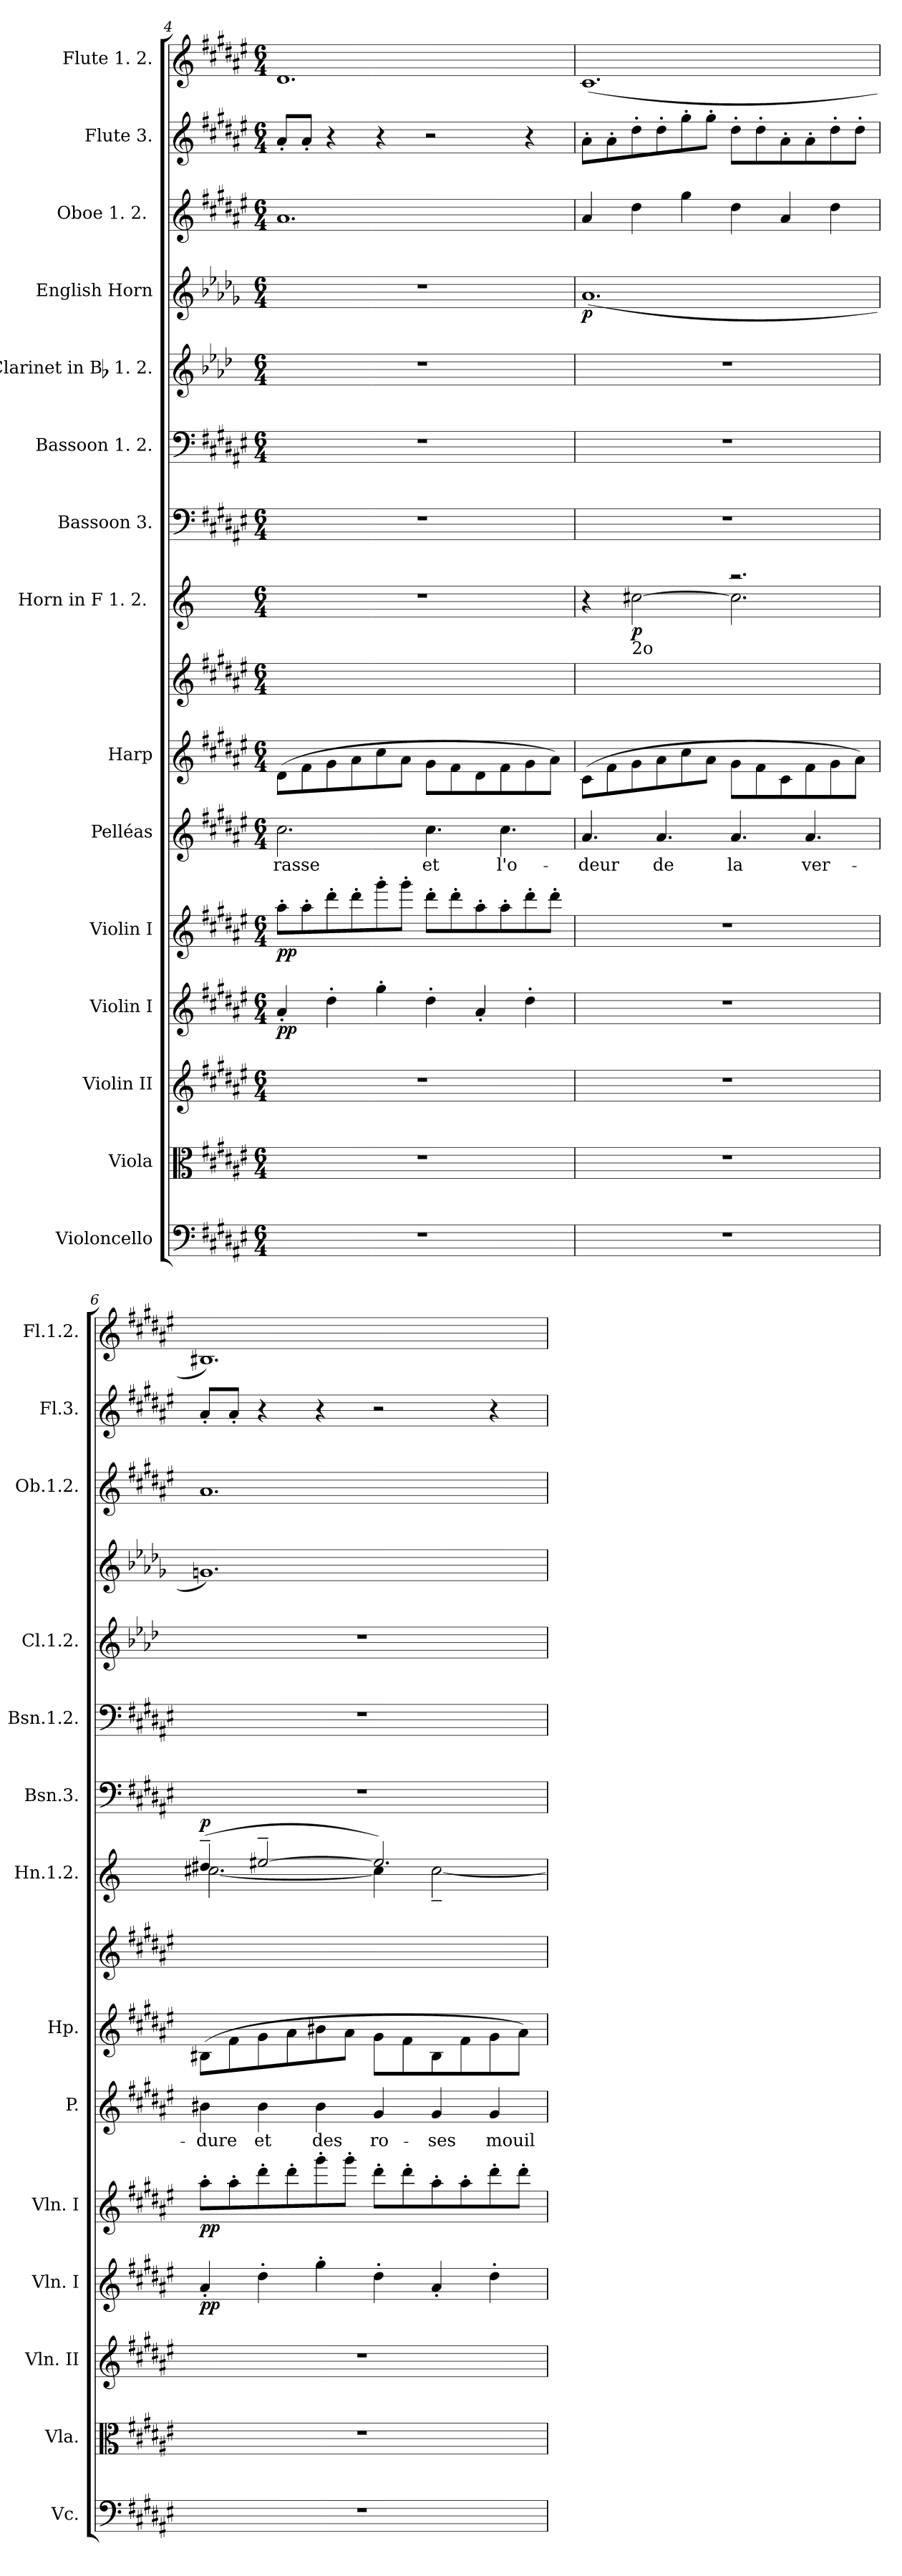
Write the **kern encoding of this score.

**kern	**kern	**kern	**kern	**dynam	**kern	**dynam	**kern	**text	**kern	**kern	**kern	**dynam	**kern	**kern	**kern	**kern	**dynam	**kern	**kern	**kern
*part15	*part14	*part13	*part12	*part12	*part11	*part11	*part10	*part10	*part9	*part9	*part8	*part8	*part7	*part6	*part5	*part4	*part4	*part3	*part2	*part1
*staff16	*staff15	*staff14	*staff13	*staff13	*staff12	*staff12	*staff11	*staff11	*staff10	*staff9	*staff8	*staff8	*staff7	*staff6	*staff5	*staff4	*staff4	*staff3	*staff2	*staff1
*I"Violoncello	*I"Viola	*I"Violin II	*I"Violin I	*	*I"Violin I	*	*I"Pelléas	*	*I"Harp	*	*I"Horn in F 1. 2. 	*	*I"Bassoon 3.	*I"Bassoon 1. 2.	*I"Clarinet in Bb 1. 2.	*I"English Horn	*	*I"Oboe 1. 2. 	*I"Flute 3.	*I"Flute 1. 2.
*I'Vc.	*I'Vla.	*I'Vln. II	*I'Vln. I	*	*I'Vln. I	*	*I'P.	*	*I'Hp.	*	*I'Hn.1.2.	*	*I'Bsn.3.	*I'Bsn.1.2.	*I'Cl.1.2.	*	*	*I'Ob.1.2.	*I'Fl.3.	*I'Fl.1.2.
*clefF4	*clefC3	*clefG2	*clefG2	*	*clefG2	*	*clefG2	*	*clefG2	*clefG2	*clefG2	*	*clefF4	*clefF4	*clefG2	*clefG2	*	*clefG2	*clefG2	*clefG2
*	*	*	*	*	*	*	*ITrd7c12	*	*	*	*ITrd4c7	*	*	*	*ITrd1c2	*ITrd4c7	*	*	*	*
*k[f#c#g#d#a#e#]	*k[f#c#g#d#a#e#]	*k[f#c#g#d#a#e#]	*k[f#c#g#d#a#e#]	*	*k[f#c#g#d#a#e#]	*	*k[f#c#g#d#a#e#]	*	*k[f#c#g#d#a#e#]	*k[f#c#g#d#a#e#]	*k[b-]	*	*k[f#c#g#d#a#e#]	*k[f#c#g#d#a#e#]	*k[b-e-a-d-g-c-]	*k[b-e-a-d-g-c-]	*	*k[f#c#g#d#a#e#]	*k[f#c#g#d#a#e#]	*k[f#c#g#d#a#e#]
*F#:	*F#:	*F#:	*F#:	*	*F#:	*	*F#:	*	*F#:	*F#:	*F:	*	*F#:	*F#:	*G-:	*G-:	*	*F#:	*F#:	*F#:
*M6/4	*M6/4	*M6/4	*M6/4	*	*M6/4	*	*M6/4	*	*M6/4	*M6/4	*M6/4	*	*M6/4	*M6/4	*M6/4	*M6/4	*	*M6/4	*M6/4	*M6/4
=4	=4	=4	=4	=4	=4	=4	=4	=4	=4	=4	=4	=4	=4	=4	=4	=4	=4	=4	=4	=4
1.r	1.r	1.r	4a#'	pp	8aa#'L	pp	2.c#	-rasse	(8d#/L	1.ryy	1.r	.	1.r	1.r	1.r	1.r	.	1.a#	8a#'L	1.d#
.	.	.	.	.	8aa#'	.	.	.	8f#	.	.	.	.	.	.	.	.	.	8a#'J	.
.	.	.	4dd#'	.	8ddd#'	.	.	.	8g#\	.	.	.	.	.	.	.	.	.	4r	.
.	.	.	.	.	8ddd#'	.	.	.	8a#\	.	.	.	.	.	.	.	.	.	.	.
.	.	.	4gg#'	.	8ggg#'	.	.	.	8cc#\	.	.	.	.	.	.	.	.	.	4r	.
.	.	.	.	.	8ggg#'J	.	.	.	8a#\J	.	.	.	.	.	.	.	.	.	.	.
.	.	.	4dd#'	.	8ddd#'L	.	4.c#	et	8g#/L	.	.	.	.	.	.	.	.	.	2r	.
.	.	.	.	.	8ddd#'	.	.	.	8f#\	.	.	.	.	.	.	.	.	.	.	.
.	.	.	4a#'	.	8aa#'	.	.	.	8d#	.	.	.	.	.	.	.	.	.	.	.
.	.	.	.	.	8aa#'	.	4.c#	l'o-	8f#\	.	.	.	.	.	.	.	.	.	.	.
.	.	.	4dd#'	.	8ddd#'	.	.	.	8g#\	.	.	.	.	.	.	.	.	.	4r	.
.	.	.	.	.	8ddd#'J	.	.	.	8a#\J)	.	.	.	.	.	.	.	.	.	.	.
=5	=5	=5	=5	=5	=5	=5	=5	=5	=5	=5	=5	=5	=5	=5	=5	=5	=5	=5	=5	=5
*	*	*	*	*	*	*	*	*	*	*	*^	*	*	*	*	*	*	*	*	*
1.r	1.r	1.r	1.r	.	1.r	.	4.A#	-deur	(8c#/L	1.ryy	4ryy	4r	.	1.r	1.r	1.r	(1.d-	p	4a#	8a#'L	(1.c#
.	.	.	.	.	.	.	.	.	8f#	.	.	.	.	.	.	.	.	.	.	8a#'	.
!	!	!	!	!	!	!	!	!	!	!	!LO:TX:b:t=2o	!	!	!	!	!	!	!	!	!	!
.	.	.	.	.	.	.	.	.	8g#\	.	4ryy	[2f#X	p	.	.	.	.	.	4dd#	8dd#'	.
.	.	.	.	.	.	.	4.A#	de	8a#\	.	.	.	.	.	.	.	.	.	.	8dd#'	.
.	.	.	.	.	.	.	.	.	8cc#\	.	4ryy	.	.	.	.	.	.	.	4gg#	8gg#'	.
.	.	.	.	.	.	.	.	.	8a#\J	.	.	.	.	.	.	.	.	.	.	8gg#'J	.
.	.	.	.	.	.	.	4.A#	la	8g#/L	.	2.raa	2.f#]	.	.	.	.	.	.	4dd#	8dd#'L	.
.	.	.	.	.	.	.	.	.	8f#\	.	.	.	.	.	.	.	.	.	.	8dd#'	.
.	.	.	.	.	.	.	.	.	8c#	.	.	.	.	.	.	.	.	.	4a#	8a#'	.
.	.	.	.	.	.	.	4.A#	ver-	8f#\	.	.	.	.	.	.	.	.	.	.	8a#'	.
.	.	.	.	.	.	.	.	.	8g#\	.	.	.	.	.	.	.	.	.	4dd#	8dd#'	.
.	.	.	.	.	.	.	.	.	8a#\J)	.	.	.	.	.	.	.	.	.	.	8dd#'J	.
=6	=6	=6	=6	=6	=6	=6	=6	=6	=6	=6	=6	=6	=6	=6	=6	=6	=6	=6	=6	=6	=6
!	!	!	!	!	!	!	!	!	!	!	!	!	!LO:DY:a	!	!	!	!	!	!	!	!
1.r	1.r	1.r	4a#'	pp	8aa#'L	pp	4B#X	-dure	(8B#X/L	1.ryy	(4g#X~	[2.f#X	p	1.r	1.r	1.r	1.cn)	.	1.a#	8a#'L	1.B#X)
.	.	.	.	.	8aa#'	.	.	.	8f#	.	.	.	.	.	.	.	.	.	.	8a#'J	.
.	.	.	4dd#'	.	8ddd#'	.	4B#	et	8g#\	.	[2a#X~	.	.	.	.	.	.	.	.	4r	.
.	.	.	.	.	8ddd#'	.	.	.	8a#\	.	.	.	.	.	.	.	.	.	.	.	.
.	.	.	4gg#'	.	8ggg#'	.	4B#	des	8b#X	.	.	.	.	.	.	.	.	.	.	4r	.
.	.	.	.	.	8ggg#'J	.	.	.	8a#\J	.	.	.	.	.	.	.	.	.	.	.	.
.	.	.	4dd#'	.	8ddd#'L	.	4G#	ro-	8g#/L	.	2.a#])	4f#]	.	.	.	.	.	.	.	2r	.
.	.	.	.	.	8ddd#'	.	.	.	8f#	.	.	.	.	.	.	.	.	.	.	.	.
.	.	.	4a#'	.	8aa#'	.	4G#	-ses	8B#	.	.	[2f#~	.	.	.	.	.	.	.	.	.
.	.	.	.	.	8aa#'	.	.	.	8f#	.	.	.	.	.	.	.	.	.	.	.	.
.	.	.	4dd#'	.	8ddd#'	.	4G#	mouil-	8g#\	.	.	.	.	.	.	.	.	.	.	4r	.
.	.	.	.	.	8ddd#'J	.	.	.	8a#\J)	.	.	.	.	.	.	.	.	.	.	.	.
*	*	*	*	*	*	*	*	*	*	*	*v	*v	*	*	*	*	*	*	*	*	*
=	=	=	=	=	=	=	=	=	=	=	=	=	=	=	=	=	=	=	=	=
*-	*-	*-	*-	*-	*-	*-	*-	*-	*-	*-	*-	*-	*-	*-	*-	*-	*-	*-	*-	*-
